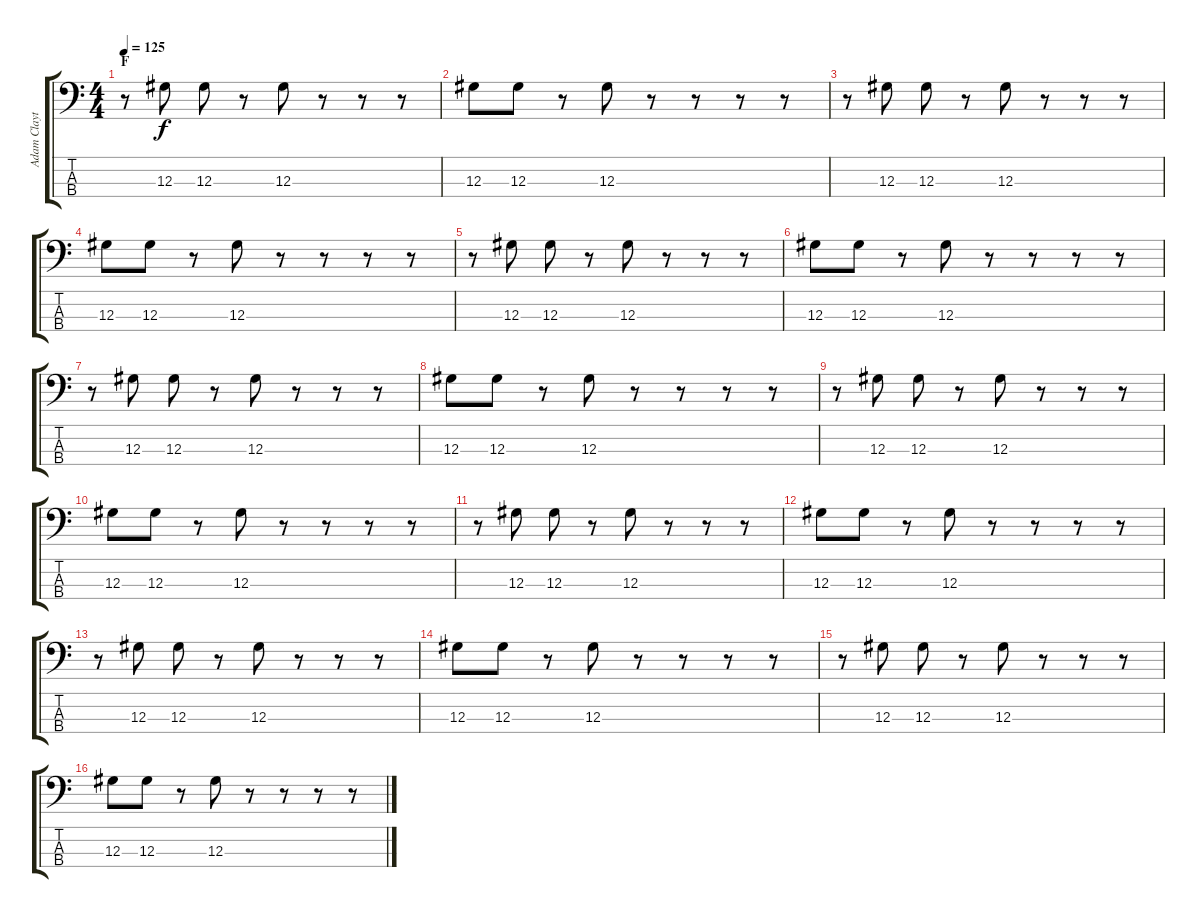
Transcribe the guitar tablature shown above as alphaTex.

\track ("Adam Clayton" "Adam Clayt") {instrument electricbassfinger}
\staff {score tabs}
\tuning (Gb2 Db2 Ab1 Eb1) {hide}
\ts (4 4)
\section ("" "F")
\tempo 125
\clef f4
\ks c
r.8{dy f} 12.3.8 12.3.8 r.8 12.3.8 r.8 r.8 r.8 |
12.3.8 12.3.8 r.8 12.3.8 r.8 r.8 r.8 r.8 |
r.8 12.3.8 12.3.8 r.8 12.3.8 r.8 r.8 r.8 |
12.3.8 12.3.8 r.8 12.3.8 r.8 r.8 r.8 r.8 |
r.8 12.3.8 12.3.8 r.8 12.3.8 r.8 r.8 r.8 |
12.3.8 12.3.8 r.8 12.3.8 r.8 r.8 r.8 r.8 |
r.8 12.3.8 12.3.8 r.8 12.3.8 r.8 r.8 r.8 |
12.3.8 12.3.8 r.8 12.3.8 r.8 r.8 r.8 r.8 |
r.8 12.3.8 12.3.8 r.8 12.3.8 r.8 r.8 r.8 |
12.3.8 12.3.8 r.8 12.3.8 r.8 r.8 r.8 r.8 |
r.8 12.3.8 12.3.8 r.8 12.3.8 r.8 r.8 r.8 |
12.3.8 12.3.8 r.8 12.3.8 r.8 r.8 r.8 r.8 |
r.8 12.3.8 12.3.8 r.8 12.3.8 r.8 r.8 r.8 |
12.3.8 12.3.8 r.8 12.3.8 r.8 r.8 r.8 r.8 |
r.8 12.3.8 12.3.8 r.8 12.3.8 r.8 r.8 r.8 |
12.3.8 12.3.8 r.8 12.3.8 r.8 r.8 r.8 r.8
